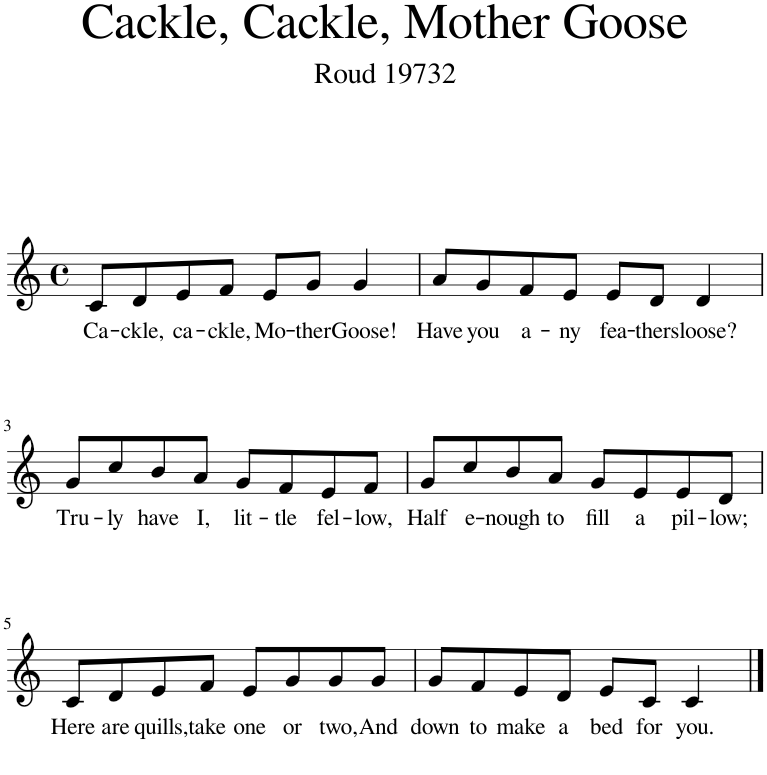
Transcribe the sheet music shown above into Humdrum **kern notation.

**kern	**text
*part1	*part1
*staff1	*staff1
*I"Piano	*
*I'Pno.	*
*clefG2	*
*k[]	*
*M4/4	*
*met(c)	*
=1	=1
!	!LO:LY:b
8c/L	Ca-
!	!LO:LY:b
8d/	-ckle,
!	!LO:LY:b
8e/	ca-
!	!LO:LY:b
8f/J	-ckle,
!	!LO:LY:b
8e/L	Mo-
!	!LO:LY:b
8g/J	-ther
!	!LO:LY:b
4g/	Goose!
=2	=2
!	!LO:LY:b
8a/L	Have
!	!LO:LY:b
8g/	you
!	!LO:LY:b
8f/	a-
!	!LO:LY:b
8e/J	-ny
!	!LO:LY:b
8e/L	fea-
!	!LO:LY:b
8d/J	-thers
!	!LO:LY:b
4d/	loose?
!!LO:LB:g=z
=3	=3
!	!LO:LY:b
8g/L	Tru-
!	!LO:LY:b
8cc/	-ly
!	!LO:LY:b
8b/	have
!	!LO:LY:b
8a/J	I,
!	!LO:LY:b
8g/L	lit-
!	!LO:LY:b
8f/	-tle
!	!LO:LY:b
8e/	fel-
!	!LO:LY:b
8f/J	-low,
=4	=4
!	!LO:LY:b
8g/L	Half
!	!LO:LY:b
8cc/	e-
!	!LO:LY:b
8b/	-nough
!	!LO:LY:b
8a/J	to
!	!LO:LY:b
8g/L	fill
!	!LO:LY:b
8e/	a
!	!LO:LY:b
8e/	pil-
!	!LO:LY:b
8d/J	-low;
!!LO:LB:g=z
=5	=5
!	!LO:LY:b
8c/L	Here
!	!LO:LY:b
8d/	are
!	!LO:LY:b
8e/	quills,
!	!LO:LY:b
8f/J	take
!	!LO:LY:b
8e/L	one
!	!LO:LY:b
8g/	or
!	!LO:LY:b
8g/	two,
!	!LO:LY:b
8g/J	And
=6	=6
!	!LO:LY:b
8g/L	down
!	!LO:LY:b
8f/	to
!	!LO:LY:b
8e/	make
!	!LO:LY:b
8d/J	a
!	!LO:LY:b
8e/L	bed
!	!LO:LY:b
8c/J	for
!	!LO:LY:b
4c/	you.
==	==
*-	*-
